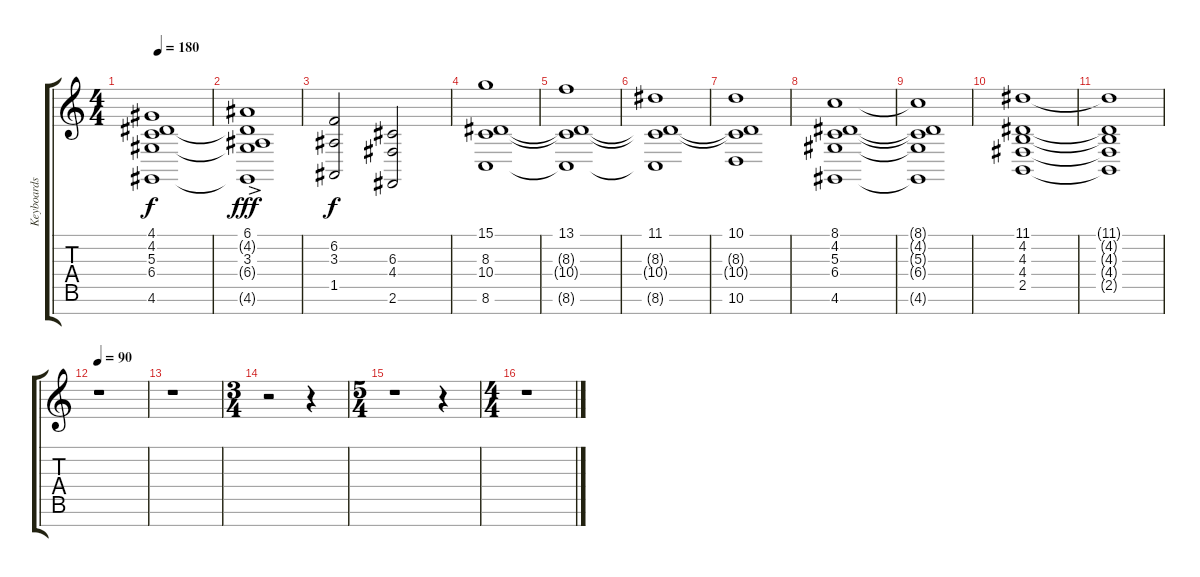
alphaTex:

\track ("Keyboards 4" "Keyboards ") {instrument stringensemble1}
\staff {score tabs}
\tuning (E4 B3 G3 D3 A2 E2 B1) {hide}
\ts (4 4)
\tempo 180
\clef g2
\ks c
(4.1{t} 4.2{t} 5.3{t} 6.4{t} 4.6{t}).1{dy f} |
(6.1 4.2{t} 3.3{ac} 6.4{t} 4.6{t}).1{dy fff} |
(6.2 3.3 1.5).2{dy f} (6.3 4.4 2.6).2 |
(15.1 8.3 10.4 8.6).1 |
(13.1 8.3{t} 10.4{t} 8.6{t}).1 |
(11.1 8.3{t} 10.4{t} 8.6{t}).1 |
(10.1 8.3{t} 10.4{t} 10.6).1 |
(8.1 4.2 5.3 6.4 4.6).1 |
(8.1{t} 4.2{t} 5.3{t} 6.4{t} 4.6{t}).1 |
(11.1 4.2 4.3 4.4 2.5).1 |
(11.1{t} 4.2{t} 4.3{t} 4.4{t} 2.5{t}).1 |
\tempo 90
r.1 |
r.1 |
\ts (3 4)
r.2 r.4 |
\ts (5 4)
r.1 r.4 |
\ts (4 4)
r.1
